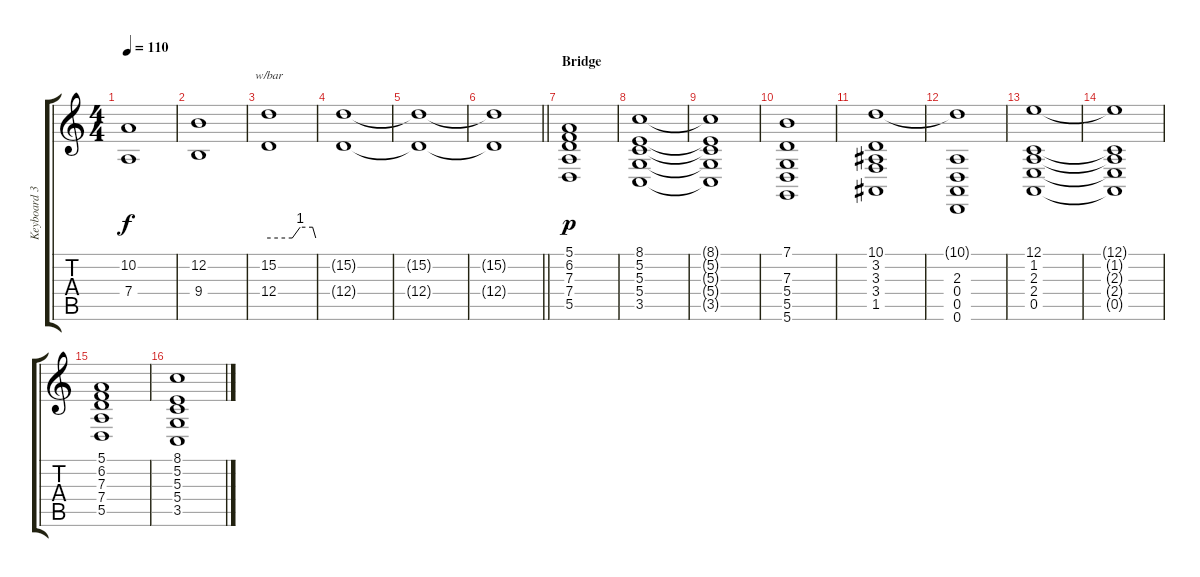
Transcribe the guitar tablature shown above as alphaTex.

\track ("Keyboard 3" "Keyboard 3") {instrument lead2sawtooth}
\staff {score tabs}
\tuning (E4 B3 G3 D3 A2 D2) {hide}
\ts (4 4)
\tempo 110
\clef g2
\ks c
(10.2{t} 7.4{t}).1{dy f} |
(12.2 9.4).1 |
(15.2 12.4).1{tbe (custom default 0 0 30 0 40 4 56 4 60 0)} |
(15.2{t} 12.4{t}).1 |
(15.2{t} 12.4{t}).1 |
\barLineRight lightlight
(15.2{t} 12.4{t}).1 |
\section ("" "Bridge")
(5.1 6.2 7.3 7.4 5.5).1{dy p instrument stringensemble1} |
(8.1 5.2 5.3 5.4 3.5).1 |
(8.1{t} 5.2{t} 5.3{t} 5.4{t} 3.5{t}).1 |
(7.1 7.3 5.4 5.5 5.6).1 |
(10.1 3.2 3.3 3.4 1.5).1 |
(10.1{t} 2.3 0.4 0.5 0.6).1 |
(12.1 1.2 2.3 2.4 0.5).1 |
(12.1{t} 1.2{t} 2.3{t} 2.4{t} 0.5{t}).1 |
(5.1 6.2 7.3 7.4 5.5).1 |
(8.1 5.2 5.3 5.4 3.5).1
